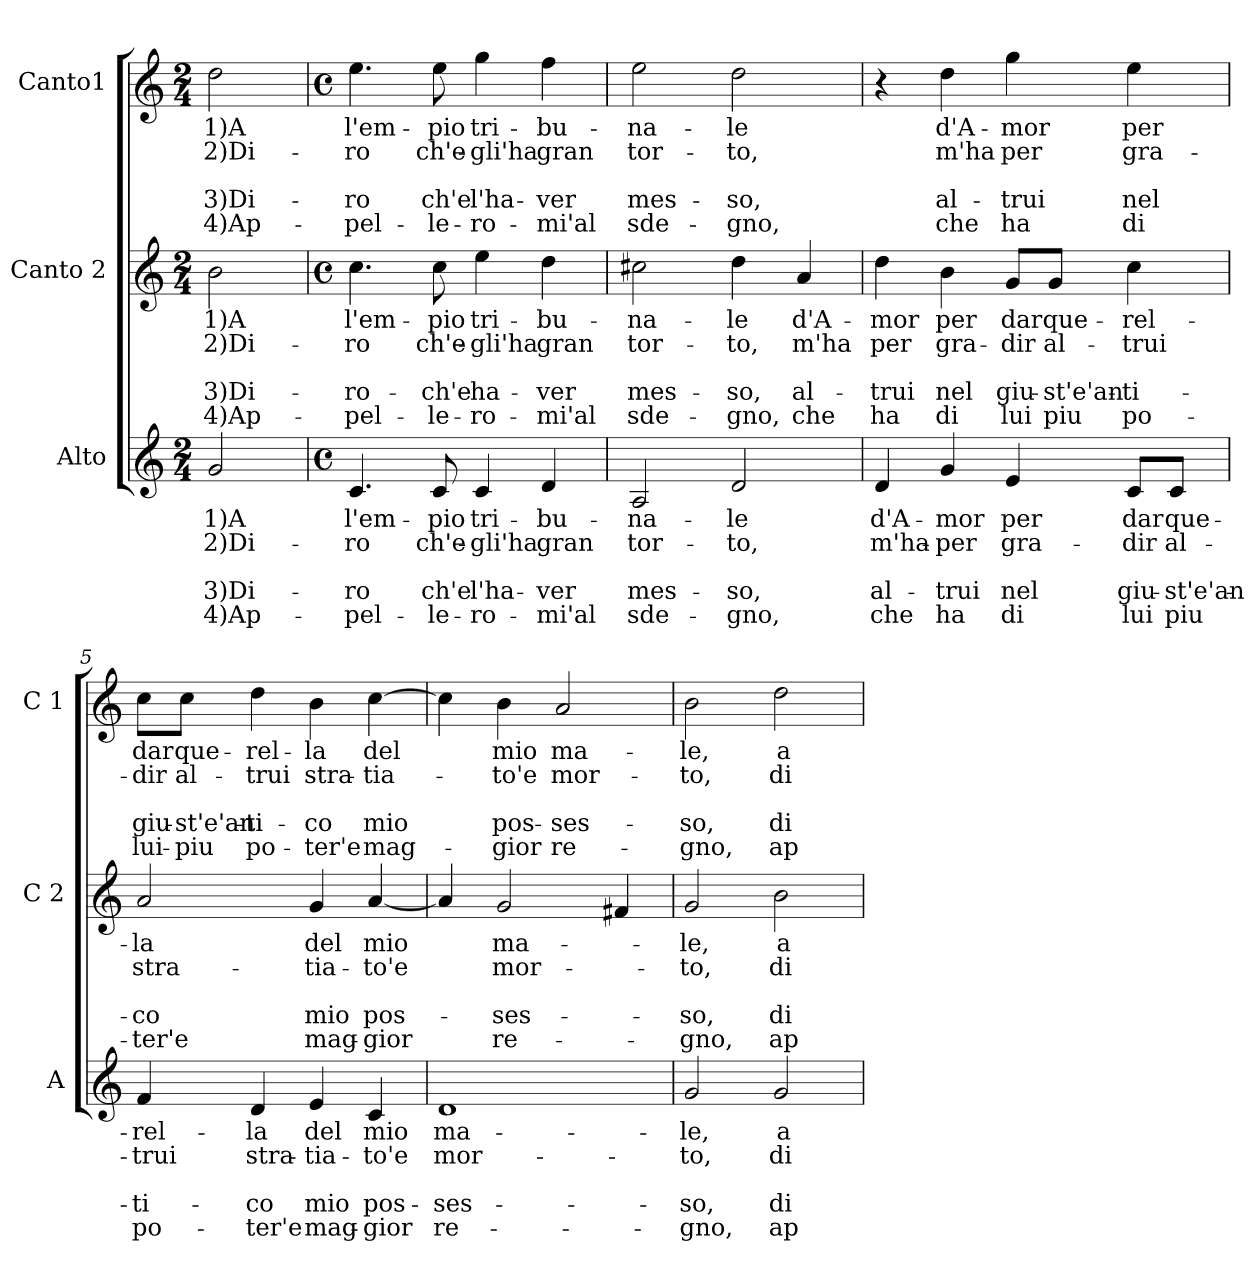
**kern	**text	**text	**text	**text	**text	**kern	**text	**text	**text	**text	**text	**kern	**text	**text	**text	**text	**text
*part3	*part3	*part3	*part3	*part3	*part3	*part2	*part2	*part2	*part2	*part2	*part2	*part1	*part1	*part1	*part1	*part1	*part1
*staff3	*staff3	*staff3	*staff3	*staff3	*staff3	*staff2	*staff2	*staff2	*staff2	*staff2	*staff2	*staff1	*staff1	*staff1	*staff1	*staff1	*staff1
*I"Alto	*	*	*	*	*	*I"Canto 2	*	*	*	*	*	*I"Canto1	*	*	*	*	*
*I'A	*	*	*	*	*	*I'C 2	*	*	*	*	*	*I'C 1	*	*	*	*	*
*clefG2	*	*	*	*	*	*clefG2	*	*	*	*	*	*clefG2	*	*	*	*	*
*k[]	*	*	*	*	*	*k[]	*	*	*	*	*	*k[]	*	*	*	*	*
*C:	*	*	*	*	*	*C:	*	*	*	*	*	*C:	*	*	*	*	*
*M2/4	*	*	*	*	*	*M2/4	*	*	*	*	*	*M2/4	*	*	*	*	*
=1	=1	=1	=1	=1	=1	=1	=1	=1	=1	=1	=1	=1	=1	=1	=1	=1	=1
!	!LO:LY:b	!LO:LY:b	!	!LO:LY:b	!LO:LY:b	!	!LO:LY:b	!LO:LY:b	!	!LO:LY:b	!LO:LY:b	!	!LO:LY:b	!LO:LY:b	!	!LO:LY:b	!LO:LY:b
2g/	1)A	2)Di-	.	3)Di-	4)Ap-	2b\	1)A	2)Di-	.	3)Di-	4)Ap-	2dd\	1)A	2)Di-	.	3)Di-	4)Ap-
=2	=2	=2	=2	=2	=2	=2	=2	=2	=2	=2	=2	=2	=2	=2	=2	=2	=2
*M4/4	*	*	*	*	*	*M4/4	*	*	*	*	*	*M4/4	*	*	*	*	*
*met(c)	*	*	*	*	*	*met(c)	*	*	*	*	*	*met(c)	*	*	*	*	*
!	!LO:LY:b	!LO:LY:b	!	!LO:LY:b	!LO:LY:b	!	!LO:LY:b	!LO:LY:b	!	!LO:LY:b	!LO:LY:b	!	!LO:LY:b	!LO:LY:b	!	!LO:LY:b	!LO:LY:b
4.c/	l'em-	-ro	.	-ro	-pel-	4.cc\	l'em-	-ro	.	-ro-	-pel-	4.ee\	l'em-	-ro	.	-ro	-pel-
!	!LO:LY:b	!LO:LY:b	!	!LO:LY:b	!LO:LY:b	!	!LO:LY:b	!LO:LY:b	!	!LO:LY:b	!LO:LY:b	!	!LO:LY:b	!LO:LY:b	!	!LO:LY:b	!LO:LY:b
8c/	-pio	ch'e-	.	ch'e	-le-	8cc\	-pio	ch'e-	.	-ch'e	-le-	8ee\	-pio	ch'e-	.	ch'e	-le-
!	!LO:LY:b	!LO:LY:b	!	!LO:LY:b	!LO:LY:b	!	!LO:LY:b	!LO:LY:b	!	!LO:LY:b	!LO:LY:b	!	!LO:LY:b	!LO:LY:b	!	!LO:LY:b	!LO:LY:b
4c/	tri-	-gli'ha	.	l'ha-	-ro-	4ee\	tri-	-gli'ha	.	ha-	-ro-	4gg\	tri-	-gli'ha	.	l'ha-	-ro-
!	!LO:LY:b	!LO:LY:b	!	!LO:LY:b	!LO:LY:b	!	!LO:LY:b	!LO:LY:b	!	!LO:LY:b	!LO:LY:b	!	!LO:LY:b	!LO:LY:b	!	!LO:LY:b	!LO:LY:b
4d/	-bu-	gran	.	-ver	-mi'al	4dd\	-bu-	gran	.	-ver	-mi'al	4ff\	-bu-	gran	.	-ver	-mi'al
=3	=3	=3	=3	=3	=3	=3	=3	=3	=3	=3	=3	=3	=3	=3	=3	=3	=3
!	!LO:LY:b	!LO:LY:b	!	!LO:LY:b	!LO:LY:b	!	!LO:LY:b	!LO:LY:b	!	!LO:LY:b	!LO:LY:b	!	!LO:LY:b	!LO:LY:b	!	!LO:LY:b	!LO:LY:b
2A/	-na-	tor-	.	mes-	sde-	2cc#X\	-na-	tor-	.	mes-	sde-	2ee\	-na-	tor-	.	mes-	sde-
!	!LO:LY:b	!LO:LY:b	!	!LO:LY:b	!LO:LY:b	!	!LO:LY:b	!LO:LY:b	!	!LO:LY:b	!LO:LY:b	!	!LO:LY:b	!LO:LY:b	!	!LO:LY:b	!LO:LY:b
2d/	-le	-to,	.	-so,	-gno,	4dd\	-le	-to,	.	-so,	-gno,	2dd\	-le	-to,	.	-so,	-gno,
!	!	!	!	!	!	!	!LO:LY:b	!LO:LY:b	!	!LO:LY:b	!LO:LY:b	!	!	!	!	!	!
.	.	.	.	.	.	4a/	d'A-	m'ha	.	al-	che	.	.	.	.	.	.
=4	=4	=4	=4	=4	=4	=4	=4	=4	=4	=4	=4	=4	=4	=4	=4	=4	=4
!	!LO:LY:b	!LO:LY:b	!	!LO:LY:b	!LO:LY:b	!	!LO:LY:b	!LO:LY:b	!	!LO:LY:b	!LO:LY:b	!	!	!	!	!	!
4d/	d'A-	m'ha-	.	al-	che	4dd\	-mor	per	.	-trui	ha	4r	.	.	.	.	.
!	!LO:LY:b	!LO:LY:b	!	!LO:LY:b	!LO:LY:b	!	!LO:LY:b	!LO:LY:b	!	!LO:LY:b	!LO:LY:b	!	!LO:LY:b	!LO:LY:b	!	!LO:LY:b	!LO:LY:b
4g/	-mor	-per	.	-trui	ha	4b\	per	gra-	.	nel	di	4dd\	d'A-	m'ha	.	al-	che
!	!LO:LY:b	!LO:LY:b	!	!LO:LY:b	!LO:LY:b	!	!LO:LY:b	!LO:LY:b	!	!LO:LY:b	!LO:LY:b	!	!LO:LY:b	!LO:LY:b	!	!LO:LY:b	!LO:LY:b
4e/	per	gra-	.	nel	di	8g/L	dar	-dir	.	giu-	lui	4gg\	-mor	per	.	-trui	ha
!	!	!	!	!	!	!	!LO:LY:b	!LO:LY:b	!	!LO:LY:b	!LO:LY:b	!	!	!	!	!	!
.	.	.	.	.	.	8g/J	que-	al-	.	-st'e'an-	piu	.	.	.	.	.	.
!	!LO:LY:b	!LO:LY:b	!	!LO:LY:b	!LO:LY:b	!	!LO:LY:b	!LO:LY:b	!	!LO:LY:b	!LO:LY:b	!	!LO:LY:b	!LO:LY:b	!	!LO:LY:b	!LO:LY:b
8c/L	dar	-dir	.	giu-	lui	4cc\	-rel-	-trui	.	-ti-	po-	4ee\	per	gra-	.	nel	di
!	!LO:LY:b	!LO:LY:b	!	!LO:LY:b	!LO:LY:b	!	!	!	!	!	!	!	!	!	!	!	!
8c/J	que-	al-	.	-st'e'an-	piu	.	.	.	.	.	.	.	.	.	.	.	.
!!LO:LB:g=z
=5	=5	=5	=5	=5	=5	=5	=5	=5	=5	=5	=5	=5	=5	=5	=5	=5	=5
!	!LO:LY:b	!LO:LY:b	!	!LO:LY:b	!LO:LY:b	!	!LO:LY:b	!LO:LY:b	!	!LO:LY:b	!LO:LY:b	!	!LO:LY:b	!LO:LY:b	!	!LO:LY:b	!LO:LY:b
4f/	-rel-	-trui	.	-ti-	po-	2a/	-la	stra-	.	-co	-ter'e	8cc\L	dar	-dir	.	giu-	lui-
!	!	!	!	!	!	!	!	!	!	!	!	!	!LO:LY:b	!LO:LY:b	!	!LO:LY:b	!LO:LY:b
.	.	.	.	.	.	.	.	.	.	.	.	8cc\J	que-	al-	.	-st'e'an-	-piu
!	!LO:LY:b	!LO:LY:b	!	!LO:LY:b	!LO:LY:b	!	!	!	!	!	!	!	!LO:LY:b	!LO:LY:b	!	!LO:LY:b	!LO:LY:b
4d/	-la	stra-	.	-co	-ter'e	.	.	.	.	.	.	4dd\	-rel-	-trui	.	-ti-	po-
!	!LO:LY:b	!LO:LY:b	!	!LO:LY:b	!LO:LY:b	!	!LO:LY:b	!LO:LY:b	!	!LO:LY:b	!LO:LY:b	!	!LO:LY:b	!LO:LY:b	!	!LO:LY:b	!LO:LY:b
4e/	del	-tia-	.	mio	mag-	4g/	del	-tia-	.	mio	mag-	4b\	-la	stra-	.	-co	-ter'e
!	!LO:LY:b	!LO:LY:b	!	!LO:LY:b	!LO:LY:b	!	!LO:LY:b	!LO:LY:b	!	!LO:LY:b	!LO:LY:b	!	!LO:LY:b	!LO:LY:b	!	!LO:LY:b	!LO:LY:b
4c/	mio	-to'e	.	pos-	-gior	[4a/	mio	-to'e	.	pos-	-gior	[4cc\	del	-tia-	.	mio	mag-
=6	=6	=6	=6	=6	=6	=6	=6	=6	=6	=6	=6	=6	=6	=6	=6	=6	=6
!	!LO:LY:b	!LO:LY:b	!	!LO:LY:b	!LO:LY:b	!	!	!	!	!	!	!	!	!	!	!	!
1d	ma-	mor-	.	-ses-	re-	4a/]	.	.	.	.	.	4cc\]	.	.	.	.	.
!	!	!	!	!	!	!	!LO:LY:b	!LO:LY:b	!	!LO:LY:b	!LO:LY:b	!	!LO:LY:b	!LO:LY:b	!	!LO:LY:b	!LO:LY:b
.	.	.	.	.	.	2g/	ma-	mor-	.	-ses-	re-	4b\	mio	-to'e	.	pos-	-gior
!	!	!	!	!	!	!	!	!	!	!	!	!	!LO:LY:b	!LO:LY:b	!	!LO:LY:b	!LO:LY:b
.	.	.	.	.	.	.	.	.	.	.	.	2a/	ma-	mor-	.	-ses-	re-
.	.	.	.	.	.	4f#X/	.	.	.	.	.	.	.	.	.	.	.
=7	=7	=7	=7	=7	=7	=7	=7	=7	=7	=7	=7	=7	=7	=7	=7	=7	=7
!	!LO:LY:b	!LO:LY:b	!	!LO:LY:b	!LO:LY:b	!	!LO:LY:b	!LO:LY:b	!	!LO:LY:b	!LO:LY:b	!	!LO:LY:b	!LO:LY:b	!	!LO:LY:b	!LO:LY:b
2g/	-le,	-to,	.	-so,	-gno,	2g/	-le,	-to,	.	-so,	-gno,	2b\	-le,	-to,	.	-so,	-gno,
!	!LO:LY:b	!LO:LY:b	!	!LO:LY:b	!LO:LY:b	!	!LO:LY:b	!LO:LY:b	!	!LO:LY:b	!LO:LY:b	!	!LO:LY:b	!LO:LY:b	!	!LO:LY:b	!LO:LY:b
2g/	a	di-	.	di-	ap-	2b\	a	di-	.	di-	ap-	2dd\	a	di-	.	di-	ap-
=	=	=	=	=	=	=	=	=	=	=	=	=	=	=	=	=	=
*-	*-	*-	*-	*-	*-	*-	*-	*-	*-	*-	*-	*-	*-	*-	*-	*-	*-
